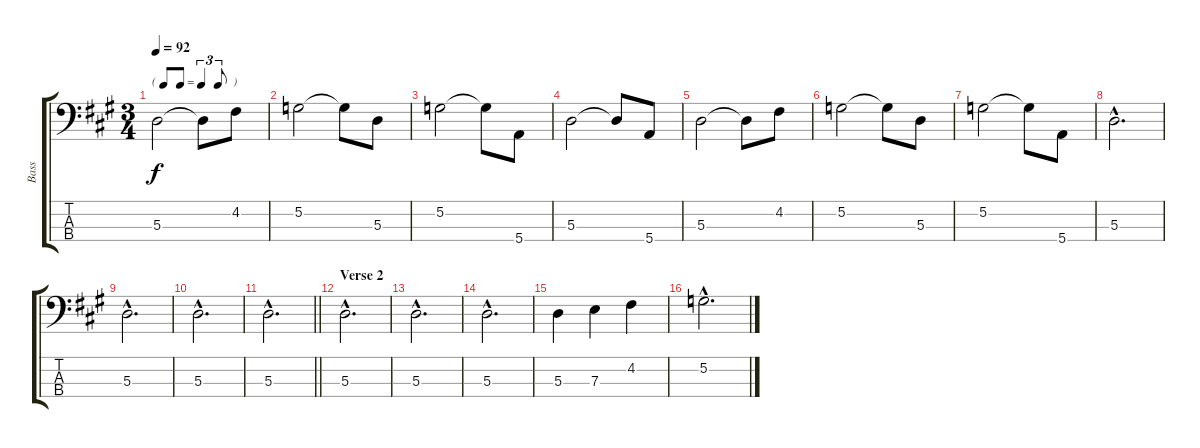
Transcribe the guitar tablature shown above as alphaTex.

\track ("Bass" "Bass") {instrument electricbassfinger}
\staff {score tabs}
\tuning (G2 D2 A1 E1) {hide}
\ts (3 4)
\tf triplet8th
\tempo 92
\clef f4
\ks a
5.3.2{dy f} 5.3{t}.8 4.2.8 |
5.2.2 5.2{t}.8 5.3.8 |
5.2.2 5.2{t}.8 5.4.8 |
5.3.2 5.3{t}.8 5.4.8 |
5.3.2 5.3{t}.8 4.2.8 |
5.2.2 5.2{t}.8 5.3.8 |
5.2.2 5.2{t}.8 5.4.8 |
5.3{hac}.2{d} |
5.3{hac}.2{d} |
5.3{hac}.2{d} |
\barLineRight lightlight
5.3{hac}.2{d} |
\section ("" "Verse 2")
5.3{hac}.2{d} |
5.3{hac}.2{d} |
5.3{hac}.2{d} |
5.3.4 7.3.4 4.2.4 |
5.2{hac}.2{d}
